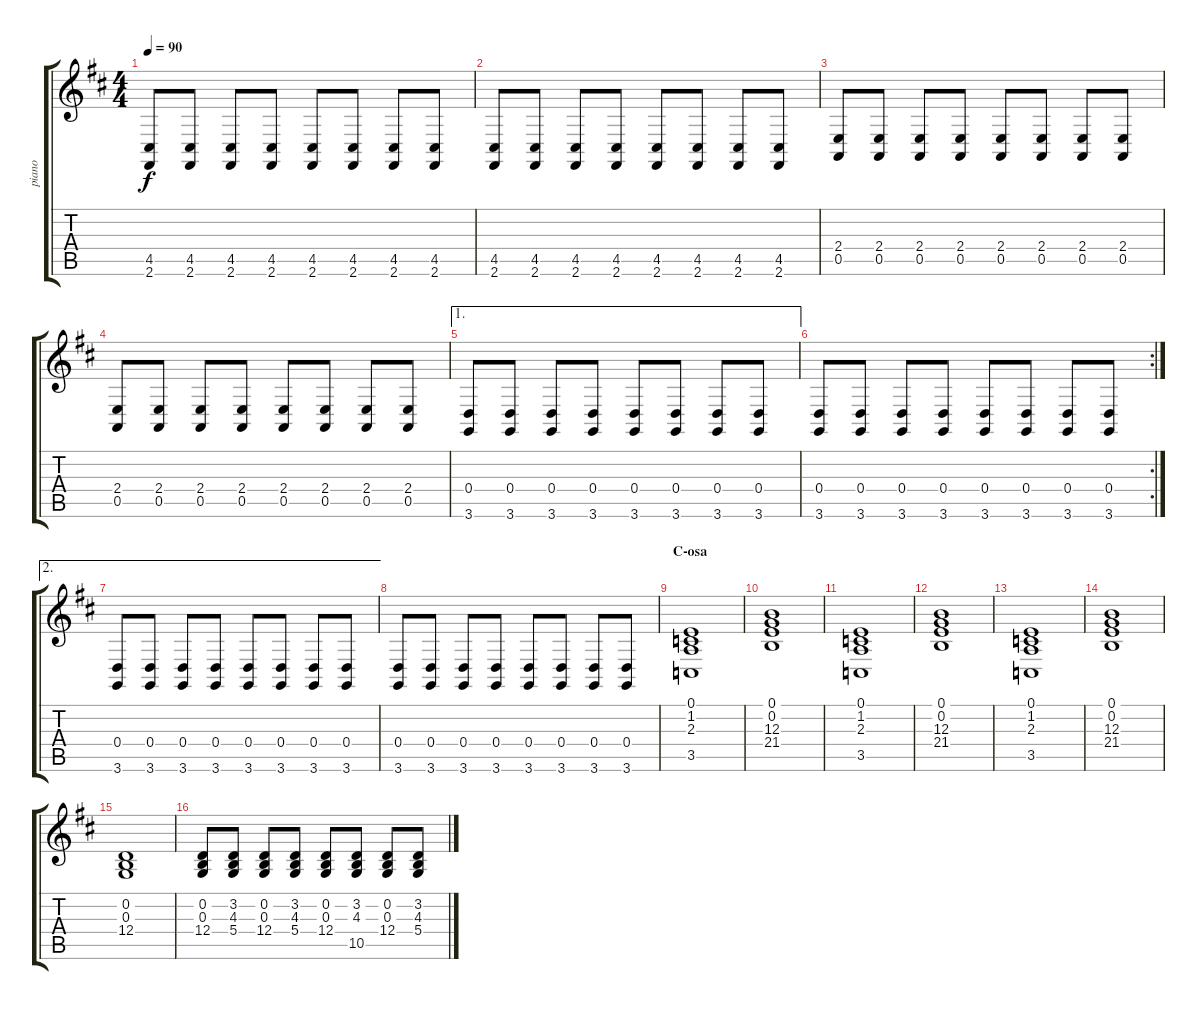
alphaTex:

\track ("piano" "piano") {instrument acousticgrandpiano}
\staff {score tabs}
\tuning (E4 B3 G3 D3 A2 E2) {hide}
\ts (4 4)
\tempo 90
\clef g2
\ks d
(4.5 2.6).8{dy f} (4.5 2.6).8 (4.5 2.6).8 (4.5 2.6).8 (4.5 2.6).8 (4.5 2.6).8 (4.5 2.6).8 (4.5 2.6).8 |
(4.5 2.6).8 (4.5 2.6).8 (4.5 2.6).8 (4.5 2.6).8 (4.5 2.6).8 (4.5 2.6).8 (4.5 2.6).8 (4.5 2.6).8 |
(2.4 0.5).8 (2.4 0.5).8 (2.4 0.5).8 (2.4 0.5).8 (2.4 0.5).8 (2.4 0.5).8 (2.4 0.5).8 (2.4 0.5).8 |
(2.4 0.5).8 (2.4 0.5).8 (2.4 0.5).8 (2.4 0.5).8 (2.4 0.5).8 (2.4 0.5).8 (2.4 0.5).8 (2.4 0.5).8 |
\ae 1
(0.4 3.6).8 (0.4 3.6).8 (0.4 3.6).8 (0.4 3.6).8 (0.4 3.6).8 (0.4 3.6).8 (0.4 3.6).8 (0.4 3.6).8 |
\rc 2
(0.4 3.6).8 (0.4 3.6).8 (0.4 3.6).8 (0.4 3.6).8 (0.4 3.6).8 (0.4 3.6).8 (0.4 3.6).8 (0.4 3.6).8 |
\ae 2
(0.4 3.6).8 (0.4 3.6).8 (0.4 3.6).8 (0.4 3.6).8 (0.4 3.6).8 (0.4 3.6).8 (0.4 3.6).8 (0.4 3.6).8 |
(0.4 3.6).8 (0.4 3.6).8 (0.4 3.6).8 (0.4 3.6).8 (0.4 3.6).8 (0.4 3.6).8 (0.4 3.6).8 (0.4 3.6).8 |
\section ("" "C-osa")
(0.1 1.2 2.3 3.5).1 |
(0.1 0.2 12.3 21.4).1 |
(0.1 1.2 2.3 3.5).1 |
(0.1 0.2 12.3 21.4).1 |
(0.1 1.2 2.3 3.5).1 |
(0.1 0.2 12.3 21.4).1 |
(0.2 0.3 12.4).1 |
(0.2 0.3 12.4).8 (3.2 4.3 5.4).8 (0.2 0.3 12.4).8 (3.2 4.3 5.4).8 (0.2 0.3 12.4).8 (3.2 4.3 10.5).8 (0.2 0.3 12.4).8 (3.2 4.3 5.4).8
